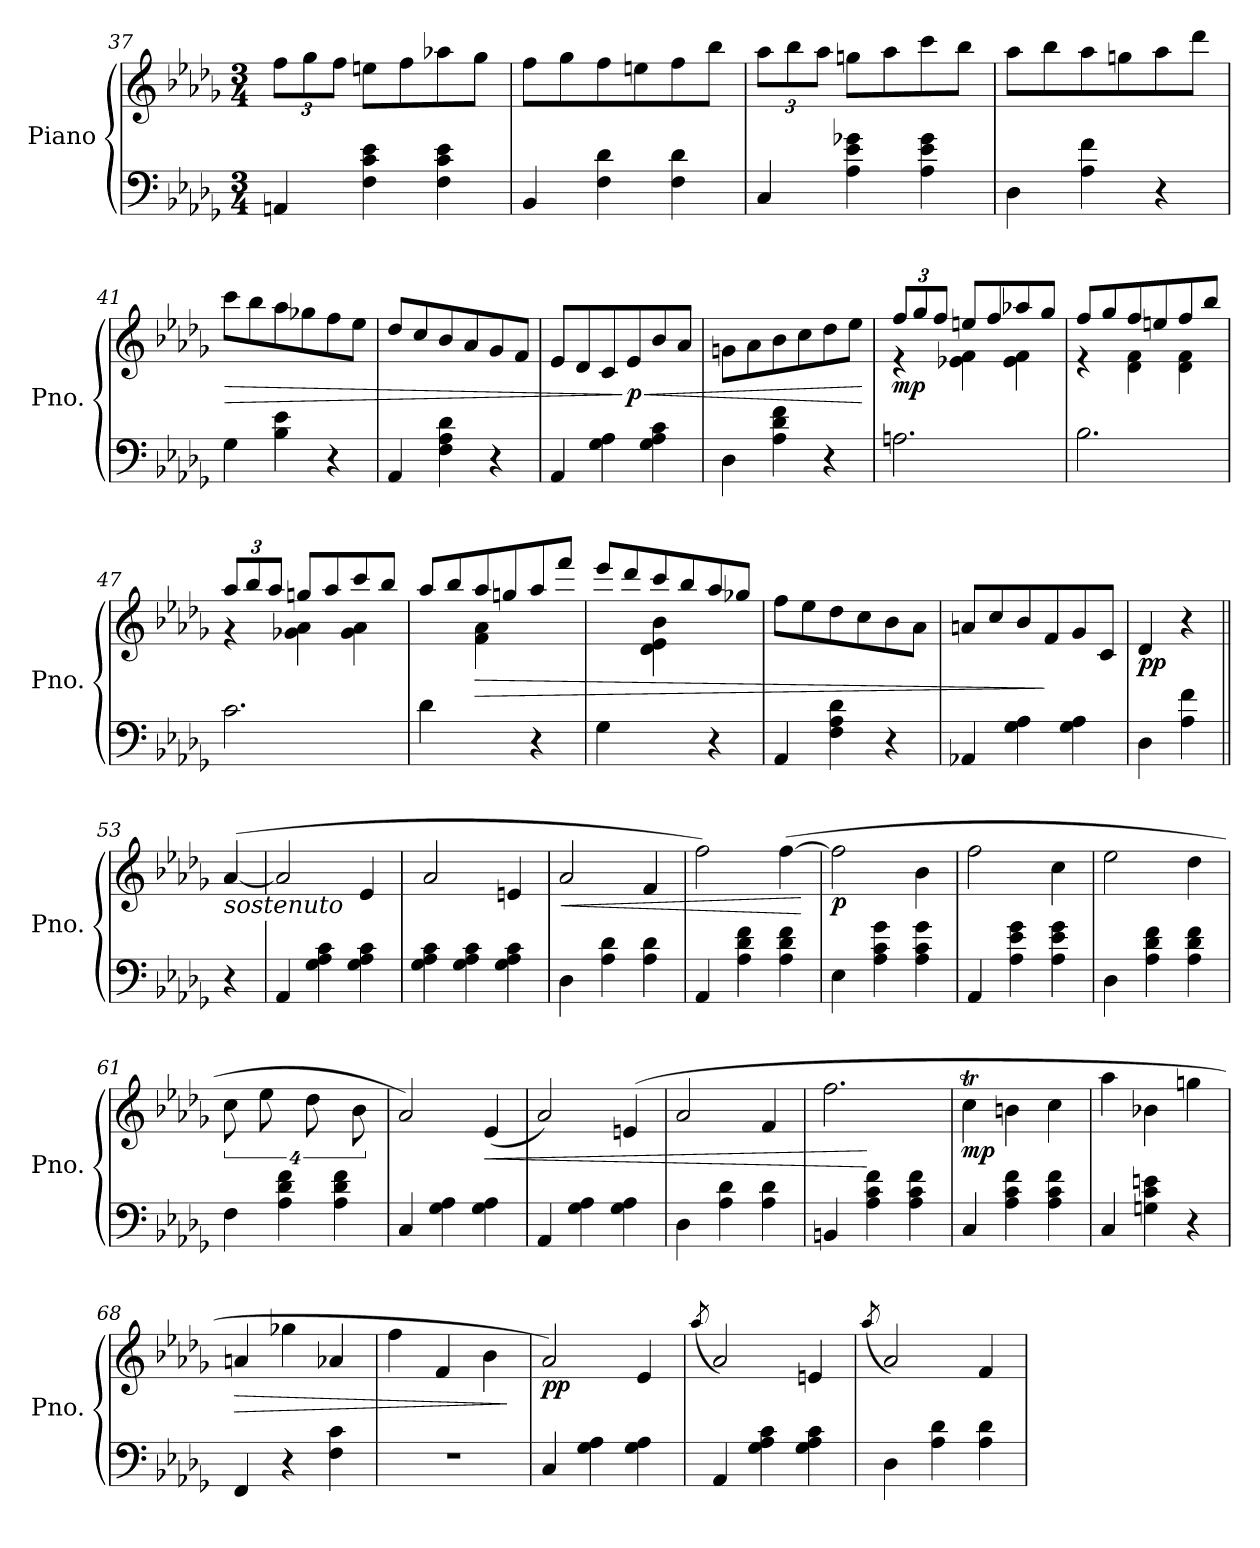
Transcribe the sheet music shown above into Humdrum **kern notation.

**kern	**kern	**dynam
*part1	*part1	*part1
*staff2	*staff1	*staff1/2
*I"Piano	*	*
*I'Pno.	*	*
*clefF4	*clefG2	*
*k[b-e-a-d-g-]	*k[b-e-a-d-g-]	*
*M3/4	*M3/4	*
*	*Xbrackettup	*
=37	=37	=37
4AAn/	12ff\L	.
.	12gg-\	.
.	12ff\J	.
4F\ 4c\ 4e-\	8een\L	.
.	8ff\	.
4F\ 4c\ 4e-\	8aa-X\	.
.	8gg-\J	.
=38	=38	=38
4BB-/	8ff\L	.
.	8gg-\	.
4F\ 4d-\	8ff\	.
.	8een\	.
4F\ 4d-\	8ff\	.
.	8bb-\J	.
=39	=39	=39
4C/	12aa-\L	.
.	12bb-\	.
.	12aa-\J	.
4A-\ 4e-\ 4g-X\	8ggn\L	.
.	8aa-\	.
4A-\ 4e-\ 4g-\	8ccc\	.
.	8bb-\J	.
=40	=40	=40
4D-\	8aa-\L	.
.	8bb-\	.
4A-\ 4f\	8aa-\	.
.	8ggn\	.
4r	8aa-\	.
.	8ddd-\J	.
=41	=41	=41
!	!	!LO:HP:b
4G-\	8ccc\L	>
.	8bb-\	.
4B-\ 4e-\	8aa-\	.
.	8gg-X\	.
4r	8ff\	.
.	8ee-\J	.
!!LO:LB:g=z
=42	=42	=42
4AA-/	8dd-/L	.
.	8cc/	.
4F\ 4A-\ 4d-\	8b-/	.
.	8a-/	.
4r	8g-/	.
.	8f/J	.
=43	=43	=43
4AA-/	8e-/L	.
.	8d-/	.
4G-\ 4A-\	8c/	.
!	!	!LO:HP:n=1:b
!	!	!LO:DY:n=1:b
.	8e-/	] < p
4G-\ 4A-\ 4c\	8b-/	.
.	8a-/J	.
=44	=44	=44
4D-\	8gn\L	.
.	8a-\	.
4A-\ 4d-\ 4f\	8b-\	.
.	8cc\	.
4r	8dd-\	.
.	8ee-\J	.
.	.	[
=45	=45	=45
*	*^	*
!	!	!	!LO:DY:b
2.An\	12ff/L	4r	mp
.	12gg-/	.	.
.	12ff/J	.	.
.	8een/L	4e-X\ 4f\	.
.	8ff/	.	.
.	8aa-X/	4e-\ 4f\	.
.	8gg-/J	.	.
=46	=46	=46	=46
2.B-\	8ff/L	4r	.
.	8gg-/	.	.
.	8ff/	4d-\ 4f\	.
.	8een/	.	.
.	8ff/	4d-\ 4f\	.
.	8bb-/J	.	.
!!LO:LB:g=z	!!
=47	=47	=47	=47
2.c\	12aa-/L	4r	.
.	12bb-/	.	.
.	12aa-/J	.	.
.	8ggn/L	4g-X\ 4a-\	.
.	8aa-/	.	.
.	8ccc/	4g-\ 4a-\	.
.	8bb-/J	.	.
=48	=48	=48	=48
4d-\	8aa-/L	4ryy	.
.	8bb-/	.	.
!	!	!	!LO:HP:b
4ryy	8aa-/	4f\ 4a-\	>
.	8ggn/	.	.
4r	8aa-/	4ryy	.
.	8fff/J	.	.
=49	=49	=49	=49
4G-\	8eee-/L	4ryy	.
.	8ddd-/	.	.
4ryy	8ccc/	4d-\ 4e-\ 4b-\	.
.	8bb-/	.	.
4r	8aa-/	4ryy	.
.	8gg-X/J	.	.
*	*v	*v	*
=50	=50	=50
4AA-/	8ff\L	.
.	8ee-\	.
4F\ 4A-\ 4d-\	8dd-\	.
.	8cc\	.
4r	8b-\	.
.	8a-\J	.
=51	=51	=51
4AA-X/	8an/L	.
.	8cc/	.
4G-\ 4A-\	8b-/	.
.	8f/	]
4G-\ 4A-\	8g-/	.
.	8c/J	.
=52	=52	=52
!	!	!LO:DY:b
4D-\	4d-/	pp
4A-\ 4f\	4r	.
!!LO:LB:g=z
=53||	=53||	=53||
!	!LO:TX:b:i:t=sostenuto	!
4r	(>[4a-/	.
=54	=54	=54
4AA-/	2a-/]	.
4G-\ 4A-\ 4c\	.	.
4G-\ 4A-\ 4c\	4e-/	.
=55	=55	=55
4G-\ 4A-\ 4c\	2a-/	.
4G-\ 4A-\ 4c\	.	.
4G-\ 4A-\ 4c\	4en/	.
=56	=56	=56
!	!	!LO:HP:b
4D-\	2a-/	<
4A-\ 4d-\	.	.
4A-\ 4d-\	4f/	.
=57	=57	=57
4AA-/	2ff\)	.
4A-\ 4d-\ 4f\	.	.
4A-\ 4d-\ 4f\	(>[4ff\	.
.	.	[
=58	=58	=58
!	!	!LO:DY:b
4E-\	2ff\]	p
4A-\ 4c\ 4g-\	.	.
4A-\ 4c\ 4g-\	4b-\	.
=59	=59	=59
4AA-/	2ff\	.
4A-\ 4e-\ 4g-\	.	.
4A-\ 4e-\ 4g-\	4cc\	.
=60	=60	=60
4D-\	2ee-\	.
4A-\ 4d-\ 4f\	.	.
4A-\ 4d-\ 4f\	4dd-\	.
=61	=61	=61
*	*brackettup	*
4F\	16%3cc\	.
.	16%3ee-\	.
4A-\ 4d-\ 4f\	.	.
.	16%3dd-\	.
4A-\ 4d-\ 4f\	.	.
.	16%3b-\	.
!!LO:LB:g=z
=62	=62	=62
4C/	2a-/)	.
4G-\ 4A-\	.	.
!	!	!LO:HP:b
4G-\ 4A-\	(<4e-/	<
=63	=63	=63
4AA-/	2a-/)	.
4G-\ 4A-\	.	.
4G-\ 4A-\	(>4en/	.
=64	=64	=64
4D-\	2a-/	.
4A-\ 4d-\	.	.
4A-\ 4d-\	4f/	.
=65	=65	=65
*	*^	*
4BBn/	2.ff\	4reyy	.
4A-\ 4c\ 4f\	.	2reyy	[
4A-\ 4c\ 4f\	.	.	.
*	*v	*v	*
=66	=66	=66
!	!	!LO:DY:b
4C/	4cct\	mp
4A-\ 4c\ 4f\	4bn\	.
4A-\ 4c\ 4f\	4cc\	.
=67	=67	=67
4C/	4aa-\	.
4Gn\ 4c\ 4en\	4b-X\	.
4r	4ggn\	.
=68	=68	=68
!	!	!LO:HP:b
4FF/	4an/	>
4r	4gg-X\	.
4F\ 4c\	4a-X/	.
=69	=69	=69
2.r	4ff\	.
.	4f/	.
.	4b-\	.
.	.	]
!!LO:PB:g=z
=70	=70	=70
!	!	!LO:DY:b
4C/	2a-/)	pp
4G-\ 4A-\	.	.
4G-\ 4A-\	4e-/	.
=71	=71	=71
.	(<8qaa-/	.
4AA-/	2a-/)	.
4G-\ 4A-\ 4c\	.	.
4G-\ 4A-\ 4c\	4en/	.
=72	=72	=72
.	(<8qaa-/	.
4D-\	2a-/)	.
4A-\ 4d-\	.	.
4A-\ 4d-\	4f/	.
=	=	=
*-	*-	*-
